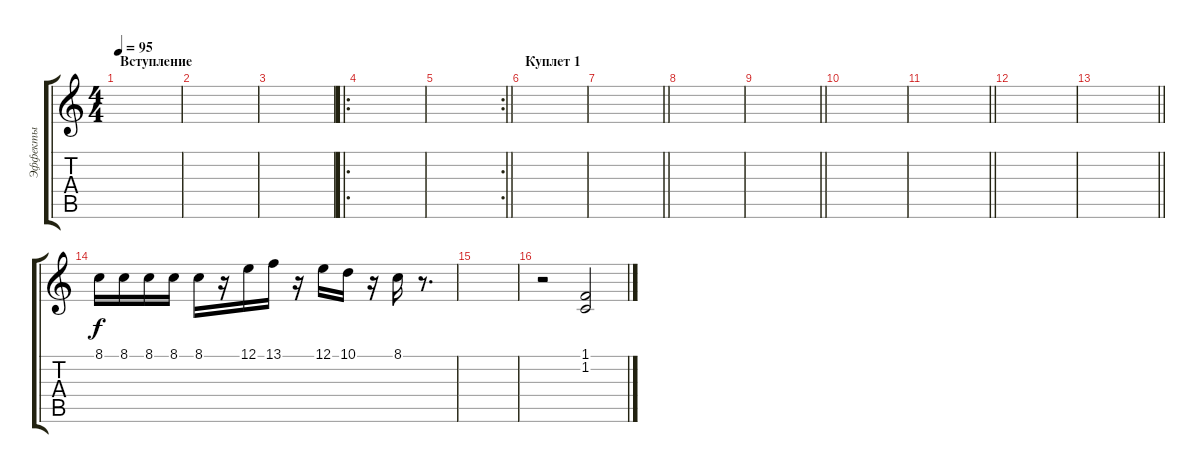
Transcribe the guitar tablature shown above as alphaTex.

\track ("Эффекты" "Эффекты") {instrument pizzicatostrings}
\staff {score tabs}
\tuning (E4 B3 G3 D3 A2 E2) {hide}
\ts (4 4)
\section ("" "Вступление")
\tempo 95
\clef g2
\ks c
|
|
|
\ro
|
\rc 2
\barLineRight lightlight
|
\section ("" "Куплет 1")
|
\barLineRight lightlight
|
|
\barLineRight lightlight
|
|
\barLineRight lightlight
|
|
\barLineRight lightlight
|
\section ("" "")
8.1.16 8.1.16 8.1.16 8.1.16 8.1.16 r.16 12.1.16 13.1.16 r.16 12.1.16 10.1.16 r.16 8.1.16 r.8{d} |
|
r.2 (1.1 1.2).2{instrument applause}
